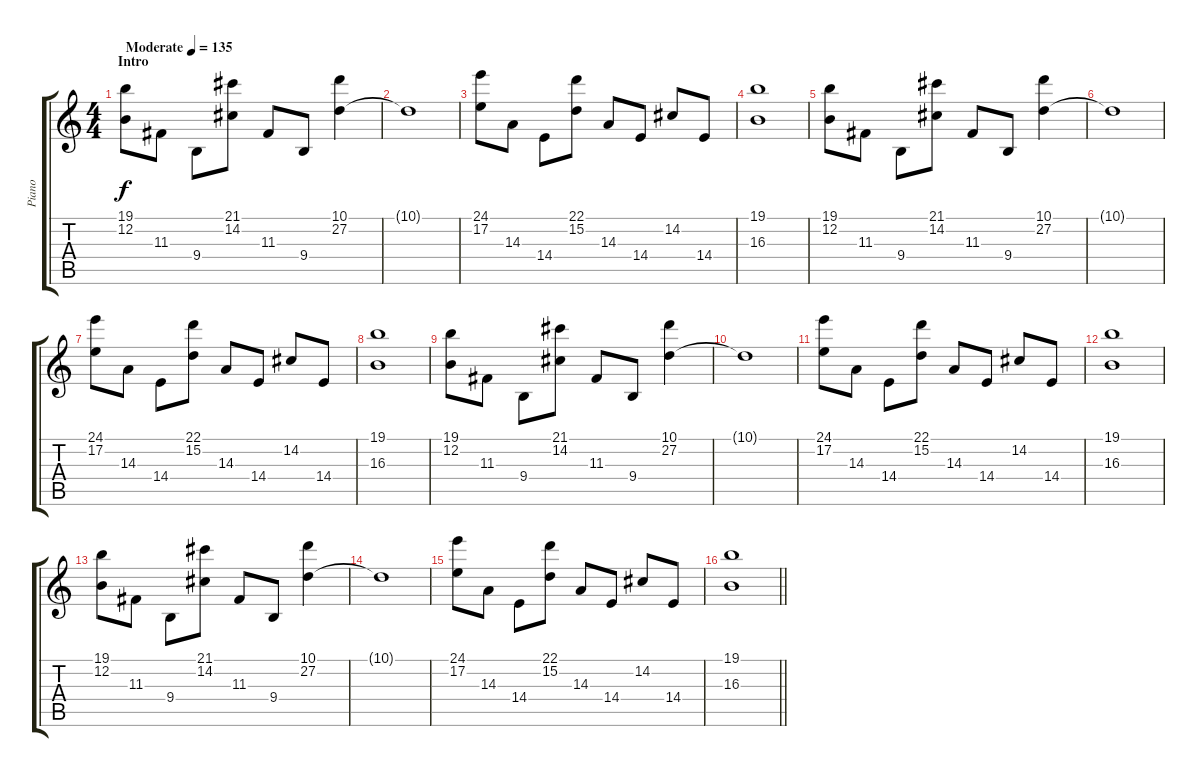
\track ("Piano" "Piano") {instrument acousticgrandpiano}
\staff {score tabs}
\tuning (E4 B3 G3 D3 A2 E2) {hide}
\ts (4 4)
\section ("" "Intro")
\tempo (135 "Moderate")
\clef g2
\ks c
(19.1 12.2).8{dy f instrument acousticgrandpiano} 11.3.8 9.4.8 (21.1 14.2).8 11.3.8 9.4.8 (10.1 27.2).4 |
10.1{t}.1 |
(24.1 17.2).8 14.3.8 14.4.8 (22.1 15.2).8 14.3.8 14.4.8 14.2.8 14.4.8 |
(19.1 16.3).1 |
(19.1 12.2).8 11.3.8 9.4.8 (21.1 14.2).8 11.3.8 9.4.8 (10.1 27.2).4 |
10.1{t}.1 |
(24.1 17.2).8 14.3.8 14.4.8 (22.1 15.2).8 14.3.8 14.4.8 14.2.8 14.4.8 |
(19.1 16.3).1 |
(19.1 12.2).8 11.3.8 9.4.8 (21.1 14.2).8 11.3.8 9.4.8 (10.1 27.2).4 |
10.1{t}.1 |
(24.1 17.2).8 14.3.8 14.4.8 (22.1 15.2).8 14.3.8 14.4.8 14.2.8 14.4.8 |
(19.1 16.3).1 |
(19.1 12.2).8 11.3.8 9.4.8 (21.1 14.2).8 11.3.8 9.4.8 (10.1 27.2).4 |
10.1{t}.1 |
(24.1 17.2).8 14.3.8 14.4.8 (22.1 15.2).8 14.3.8 14.4.8 14.2.8 14.4.8 |
\barLineRight lightlight
(19.1 16.3).1
